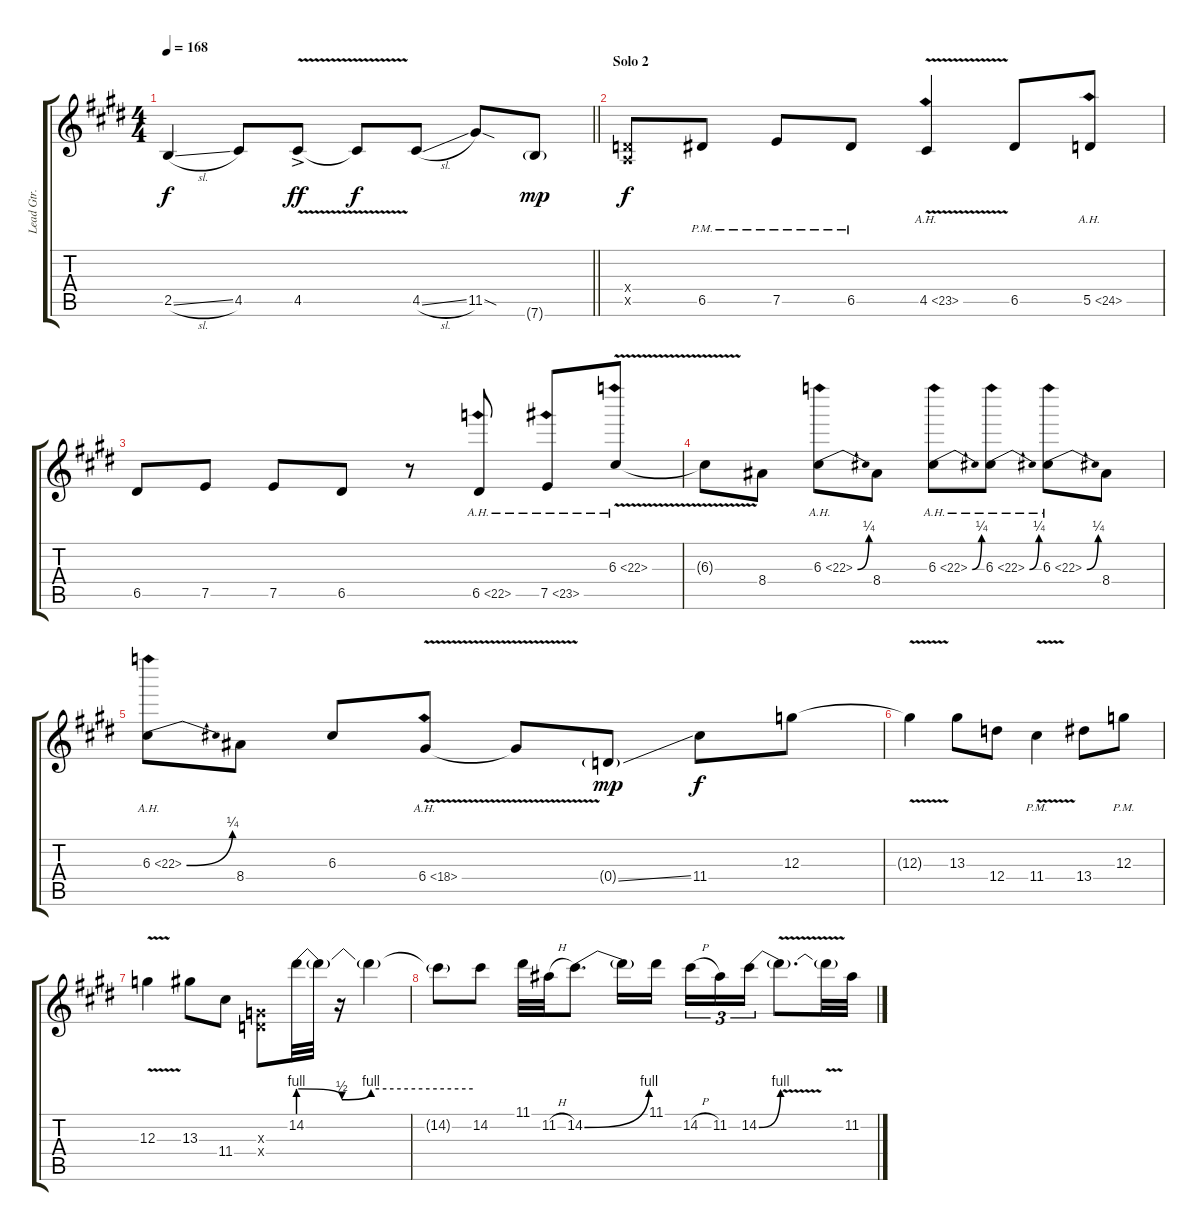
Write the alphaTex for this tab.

\track ("Lead Gtr. (elec.)" "Lead Gtr. ") {instrument distortionguitar}
\staff {score tabs}
\tuning (E4 B3 G3 D3 A2 E2) {hide}
\ts (4 4)
\tempo 168
\clef g2
\barLineRight lightlight
\ks e
2.5{sl}.4{dy f} 4.5.8 4.5{v ac}.8{dy ff} 4.5{t}.8{dy f} 4.5{sl}.8 11.5{sod}.8 7.6{g}.8{dy mp} |
\section ("" "Solo 2")
(0.4{x} 0.5{x}).8{dy f} 6.5{pm}.8 7.5{pm}.8 6.5{pm}.8 4.5{ah 19 v}.4 6.5.8 5.5{ah 19}.8 |
6.5.8 7.5.8 7.5.8 6.5.8 r.8 6.5{ah 16}.8 7.5{ah 16}.8 6.3{ah 16 v}.8 |
6.3{t}.8 8.4.8 6.3{be (bend 0 0 60 1) ah 16}.8 8.4.8 6.3{be (bend 0 0 60 1) ah 16}.8 6.3{be (bend 0 0 60 1) ah 16}.8 6.3{be (bend 0 0 60 1) ah 16}.8 8.4.8 |
6.3{be (bend 0 0 60 1) ah 16}.8 8.4.8 6.3.8 6.4{ah 12 v}.8 6.4{t}.8 0.4{ss g}.8{dy mp} 11.4.8{dy f} 12.3.8 |
12.3{v t}.4 13.3.8 12.4.8 11.4{v pm}.4 13.4.8 12.3{pm}.8 |
12.3{v}.4 13.3.8 11.4.8 (0.3{x} 0.4{x}).8 14.2{be (custom 0 4 15 2 25 4 60 4)}.32 14.2{t}.32 r.16 14.2{t}.4 |
14.2{t}.8 14.2.8 11.1.32 11.2{h}.32 14.2{be (bend 0 0 60 4)}.8{d} 14.2{t}.16 11.1.16{beam splitsecondary} 14.2{h}.16{tu (3 2)} 11.2.16{tu (3 2)} 14.2{be (bend 0 0 60 4)}.16{tu (3 2)} 14.2{v t}.8{d} 14.2{t}.32 11.2.32
